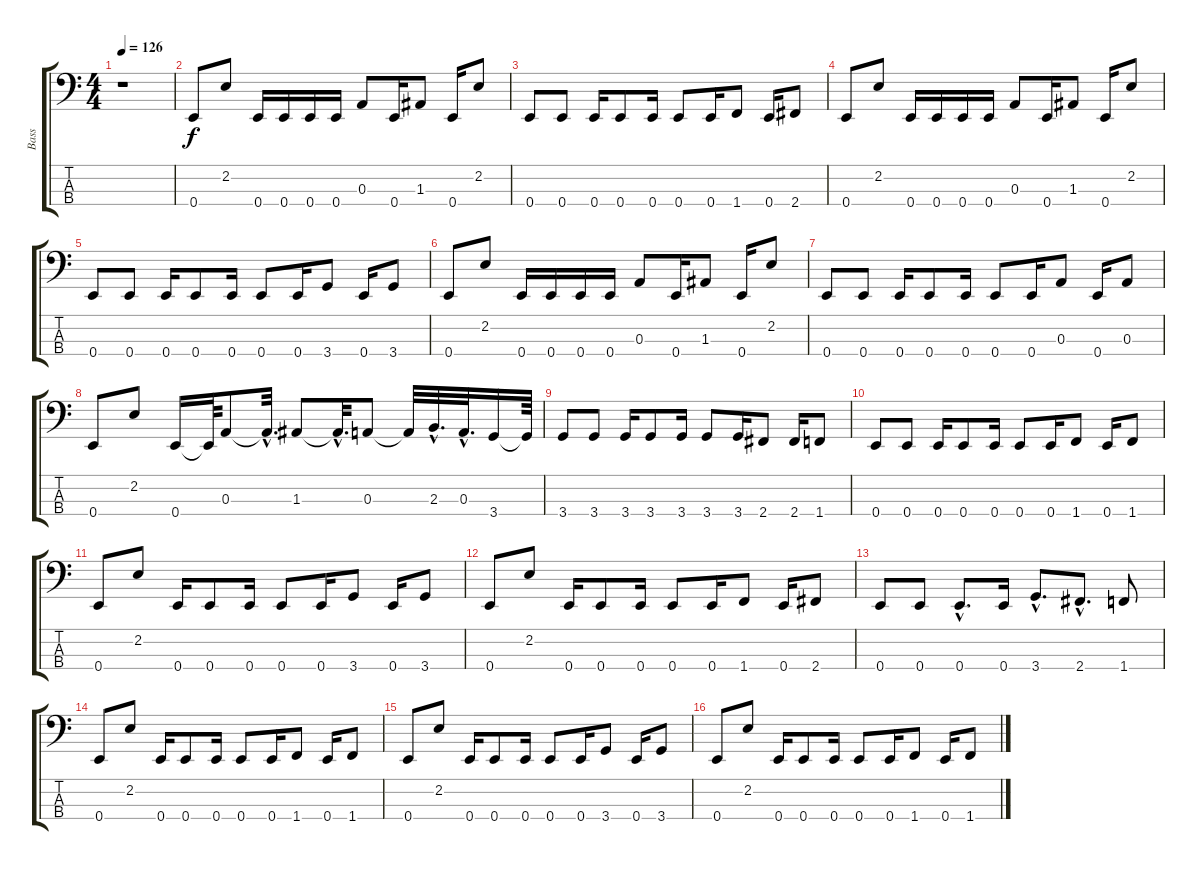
\track ("Bass" "Bass") {instrument electricbasspick}
\staff {score tabs}
\tuning (G2 D2 A1 E1) {hide}
\ts (4 4)
\tempo 126
\clef f4
\ks c
r.1{dy f} |
0.4.8 2.2.8 0.4.16 0.4.16 0.4.16 0.4.16 0.3.8 0.4.16 1.3.8 0.4.16 2.2.8 |
0.4.8 0.4.8 0.4.16 0.4.8 0.4.16 0.4.8 0.4.16 1.4.8 0.4.16 2.4.8 |
0.4.8 2.2.8 0.4.16 0.4.16 0.4.16 0.4.16 0.3.8 0.4.16 1.3.8 0.4.16 2.2.8 |
0.4.8 0.4.8 0.4.16 0.4.8 0.4.16 0.4.8 0.4.16 3.4.8 0.4.16 3.4.8 |
0.4.8 2.2.8 0.4.16 0.4.16 0.4.16 0.4.16 0.3.8 0.4.16 1.3.8 0.4.16 2.2.8 |
0.4.8 0.4.8 0.4.16 0.4.8 0.4.16 0.4.8 0.4.16 0.3.8 0.4.16 0.3.8 |
0.4.8 2.2.8 0.4.16 0.4{t}.64 0.3.8 0.3{hac t}.32{d} 1.3.8 1.3{hac t}.32{d} 0.3.8 0.3{t}.32 2.3{hac}.32{d} 0.3{hac}.32{d} 3.4.16 3.4{t}.64 |
3.4.8 3.4.8 3.4.16 3.4.8 3.4.16 3.4.8 3.4.16 2.4.8 2.4.16 1.4.8 |
0.4.8 0.4.8 0.4.16 0.4.8 0.4.16 0.4.8 0.4.16 1.4.8 0.4.16 1.4.8 |
0.4.8 2.2.8 0.4.16 0.4.8 0.4.16 0.4.8 0.4.16 3.4.8 0.4.16 3.4.8 |
0.4.8 2.2.8 0.4.16 0.4.8 0.4.16 0.4.8 0.4.16 1.4.8 0.4.16 2.4.8 |
0.4.8 0.4.8 0.4{hac}.8{d} 0.4.16 3.4{hac}.8{d} 2.4{hac}.8{d} 1.4.8 |
0.4.8 2.2.8 0.4.16 0.4.8 0.4.16 0.4.8 0.4.16 1.4.8 0.4.16 1.4.8 |
0.4.8 2.2.8 0.4.16 0.4.8 0.4.16 0.4.8 0.4.16 3.4.8 0.4.16 3.4.8 |
0.4.8 2.2.8 0.4.16 0.4.8 0.4.16 0.4.8 0.4.16 1.4.8 0.4.16 1.4.8
